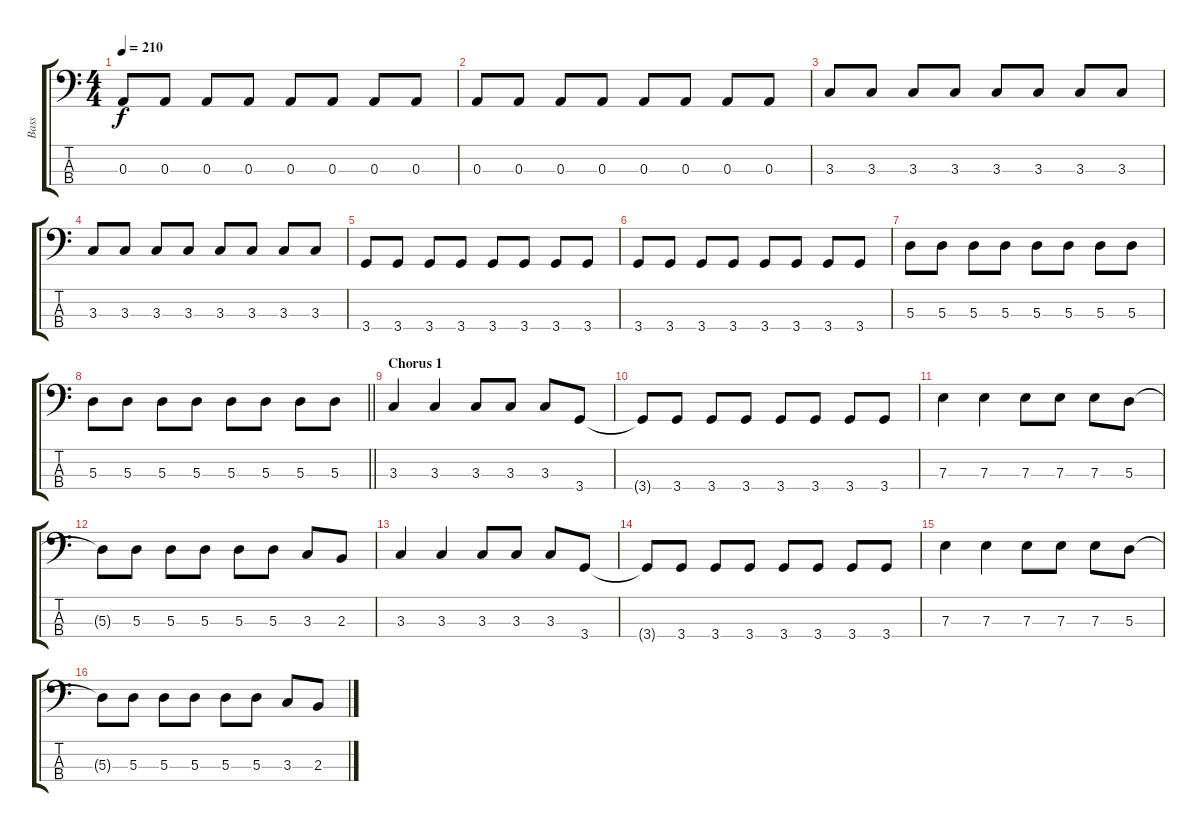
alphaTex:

\track ("Bass" "Bass") {instrument electricbassfinger}
\staff {score tabs}
\tuning (G2 D2 A1 E1) {hide}
\ts (4 4)
\tempo 210
\clef f4
\ks c
0.3.8{dy f} 0.3.8 0.3.8 0.3.8 0.3.8 0.3.8 0.3.8 0.3.8 |
0.3.8 0.3.8 0.3.8 0.3.8 0.3.8 0.3.8 0.3.8 0.3.8 |
3.3.8 3.3.8 3.3.8 3.3.8 3.3.8 3.3.8 3.3.8 3.3.8 |
3.3.8 3.3.8 3.3.8 3.3.8 3.3.8 3.3.8 3.3.8 3.3.8 |
3.4.8 3.4.8 3.4.8 3.4.8 3.4.8 3.4.8 3.4.8 3.4.8 |
3.4.8 3.4.8 3.4.8 3.4.8 3.4.8 3.4.8 3.4.8 3.4.8 |
5.3.8 5.3.8 5.3.8 5.3.8 5.3.8 5.3.8 5.3.8 5.3.8 |
\barLineRight lightlight
5.3.8 5.3.8 5.3.8 5.3.8 5.3.8 5.3.8 5.3.8 5.3.8 |
\section ("" "Chorus 1")
3.3.4 3.3.4 3.3.8 3.3.8 3.3.8 3.4.8 |
3.4{t}.8 3.4.8 3.4.8 3.4.8 3.4.8 3.4.8 3.4.8 3.4.8 |
7.3.4 7.3.4 7.3.8 7.3.8 7.3.8 5.3.8 |
5.3{t}.8 5.3.8 5.3.8 5.3.8 5.3.8 5.3.8 3.3.8 2.3.8 |
3.3.4 3.3.4 3.3.8 3.3.8 3.3.8 3.4.8 |
3.4{t}.8 3.4.8 3.4.8 3.4.8 3.4.8 3.4.8 3.4.8 3.4.8 |
7.3.4 7.3.4 7.3.8 7.3.8 7.3.8 5.3.8 |
5.3{t}.8 5.3.8 5.3.8 5.3.8 5.3.8 5.3.8 3.3.8 2.3.8
